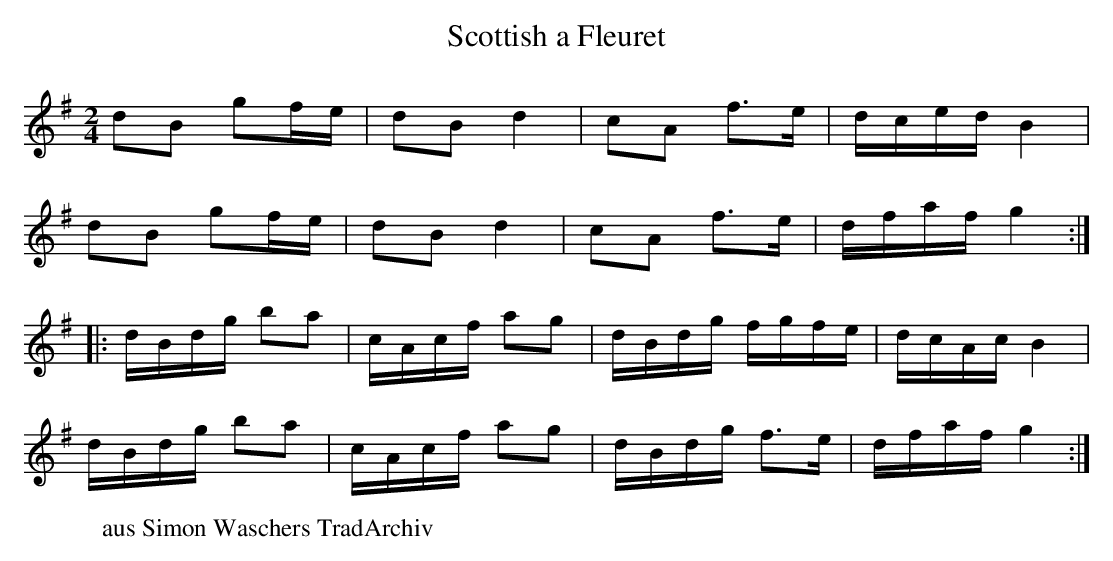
X:1
T:Scottish a Fleuret
M:2/4
L:1/16
K:G
d2B2 g2fe | d2B2d4 | c2A2 f3e | dcedB4 |
d2B2 g2fe | d2B2d4 | c2A2 f3e | dfafg4 :|
|:\
dBdg b2a2 | cAcf a2g2 | dBdg fgfe | dcAcB4 |
dBdg b2a2 | cAcf a2g2 | dBdg f3e | dfafg4 :|
W:aus Simon Waschers TradArchiv
